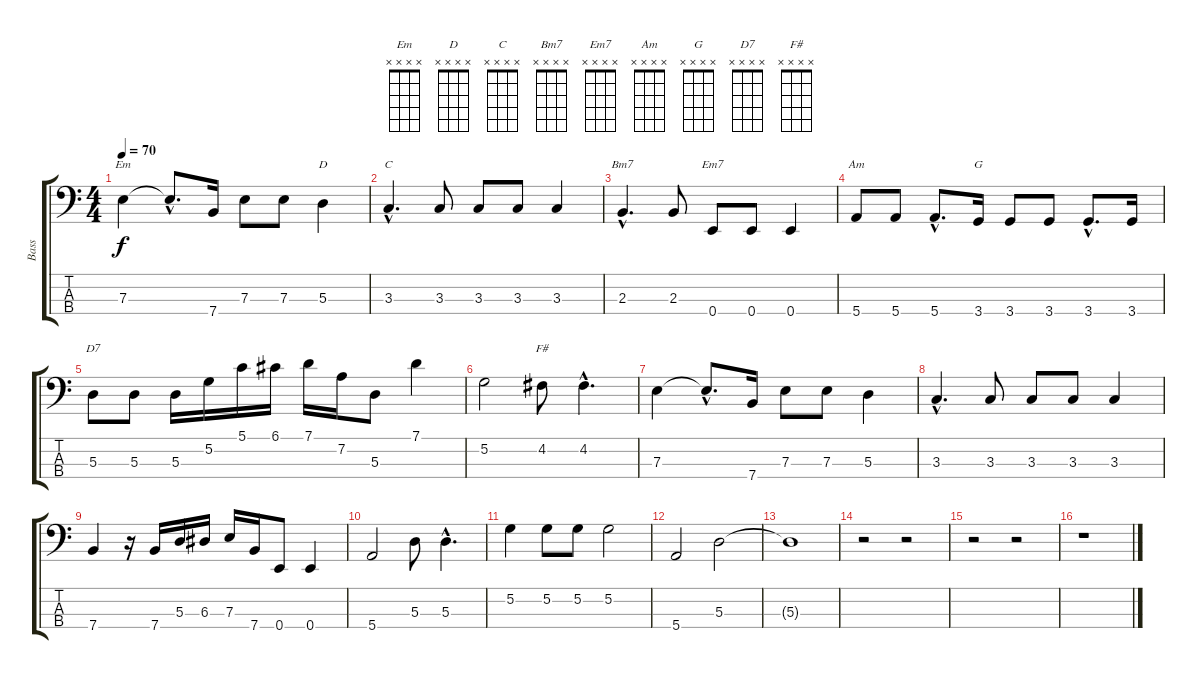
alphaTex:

\track ("Bass" "Bass") {instrument electricbassfinger}
\staff {score tabs}
\tuning (G2 D2 A1 E1) {hide}
\chord ("Em" x x x x) {firstfret 0}
\chord ("D" x x x x) {firstfret 0}
\chord ("C" x x x x) {firstfret 0}
\chord ("Bm7" x x x x) {firstfret 0}
\chord ("Em7" x x x x) {firstfret 0}
\chord ("Am" x x x x) {firstfret 0}
\chord ("G" x x x x) {firstfret 0}
\chord ("D7" x x x x) {firstfret 0}
\chord ("F#" x x x x) {firstfret 0}
\ts (4 4)
\tempo 70
\clef f4
\ks c
7.3.4{ch "Em" dy f} 7.3{hac t}.8{d} 7.4.16 7.3.8 7.3.8 5.3.4{ch "D"} |
3.3{hac}.4{d ch "C"} 3.3.8 3.3.8 3.3.8 3.3.4 |
2.3{hac}.4{d ch "Bm7"} 2.3.8 0.4.8{ch "Em7"} 0.4.8 0.4.4 |
5.4.8{ch "Am"} 5.4.8 5.4{hac}.8{d} 3.4.16{ch "G"} 3.4.8 3.4.8 3.4{hac}.8{d} 3.4.16 |
5.3.8{ch "D7"} 5.3.8 5.3.16 5.2.16 5.1.16 6.1.16 7.1.16 7.2.16 5.3.8 7.1.4 |
5.2.2 4.2.8{ch "F#"} 4.2{hac}.4{d} |
7.3.4 7.3{hac t}.8{d} 7.4.16 7.3.8 7.3.8 5.3.4 |
3.3{hac}.4{d} 3.3.8 3.3.8 3.3.8 3.3.4 |
7.4.4 r.16 7.4.16 5.3.16 6.3.16 7.3.16 7.4.16 0.4.8 0.4.4 |
5.4.2 5.3.8 5.3{hac}.4{d} |
5.2.4 5.2.8 5.2.8 5.2.2 |
5.4.2 5.3.2 |
5.3{t}.1 |
r.2 r.2 |
r.2 r.2 |
r.1
